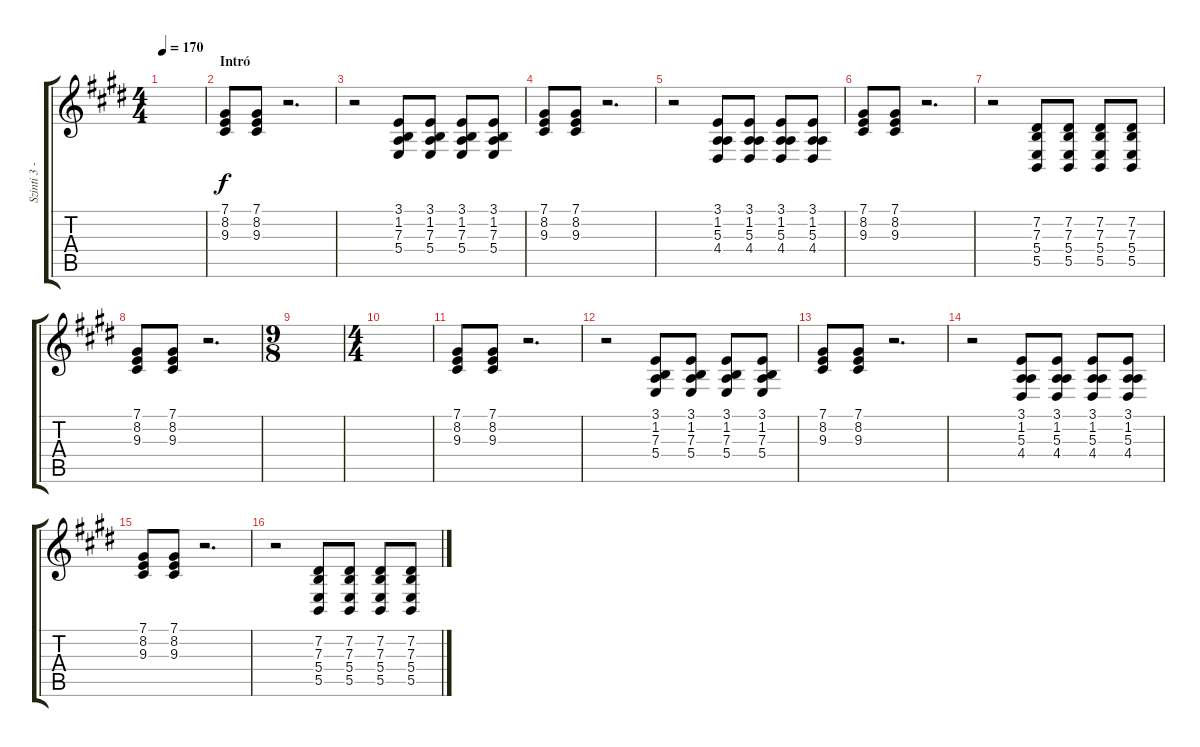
\track ("Szinti 3 - French Horn" "Szinti 3 -") {instrument frenchhorn}
\staff {score tabs}
\tuning (Db4 Ab3 E3 B2 Gb2 Db2) {hide}
\ts (4 4)
\tempo 170
\clef g2
\ks c#minor
|
\section ("" "Intró")
(7.1 8.2 9.3).8 (7.1 8.2 9.3).8 r.2{d} |
r.2 (3.1 1.2 7.3 5.4).8 (3.1 1.2 7.3 5.4).8 (3.1 1.2 7.3 5.4).8 (3.1 1.2 7.3 5.4).8 |
(7.1 8.2 9.3).8 (7.1 8.2 9.3).8 r.2{d} |
r.2 (3.1 1.2 5.3 4.4).8 (3.1 1.2 5.3 4.4).8 (3.1 1.2 5.3 4.4).8 (3.1 1.2 5.3 4.4).8 |
(7.1 8.2 9.3).8 (7.1 8.2 9.3).8 r.2{d} |
r.2 (7.2 7.3 5.4 5.5).8 (7.2 7.3 5.4 5.5).8 (7.2 7.3 5.4 5.5).8 (7.2 7.3 5.4 5.5).8 |
(7.1 8.2 9.3).8 (7.1 8.2 9.3).8 r.2{d} |
\ts (9 8)
|
\ts (4 4)
|
(7.1 8.2 9.3).8 (7.1 8.2 9.3).8 r.2{d} |
r.2 (3.1 1.2 7.3 5.4).8 (3.1 1.2 7.3 5.4).8 (3.1 1.2 7.3 5.4).8 (3.1 1.2 7.3 5.4).8 |
(7.1 8.2 9.3).8 (7.1 8.2 9.3).8 r.2{d} |
r.2 (3.1 1.2 5.3 4.4).8 (3.1 1.2 5.3 4.4).8 (3.1 1.2 5.3 4.4).8 (3.1 1.2 5.3 4.4).8 |
(7.1 8.2 9.3).8 (7.1 8.2 9.3).8 r.2{d} |
r.2 (7.2 7.3 5.4 5.5).8 (7.2 7.3 5.4 5.5).8 (7.2 7.3 5.4 5.5).8 (7.2 7.3 5.4 5.5).8
